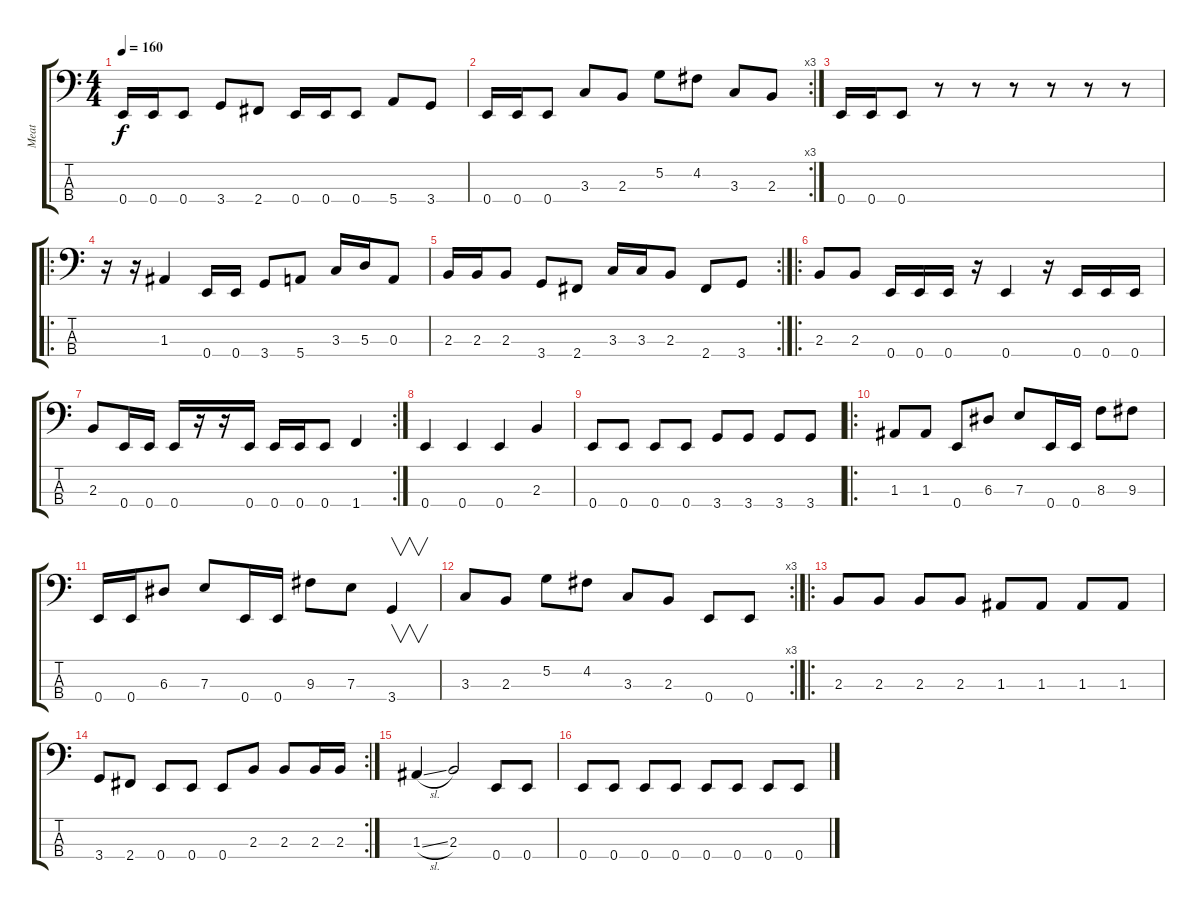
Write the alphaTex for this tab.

\track ("Meat" "Meat") {instrument electricbasspick}
\staff {score tabs}
\tuning (G2 D2 A1 E1) {hide}
\ts (4 4)
\tempo 160
\clef f4
\ks c
0.4.16{dy f instrument electricbasspick} 0.4.16 0.4.8 3.4.8 2.4.8 0.4.16 0.4.16 0.4.8 5.4.8 3.4.8 |
\rc 3
0.4.16 0.4.16 0.4.8 3.3.8 2.3.8 5.2.8 4.2.8 3.3.8 2.3.8 |
0.4.16 0.4.16 0.4.8 r.8 r.8 r.8 r.8 r.8 r.8 |
\ro
r.16 r.16 1.3.4 0.4.16 0.4.16 3.4.8 5.4.8 3.3.16 5.3.16 0.3.8 |
\rc 2
2.3.16 2.3.16 2.3.8 3.4.8 2.4.8 3.3.16 3.3.16 2.3.8 2.4.8 3.4.8 |
\ro
2.3.8 2.3.8 0.4.16 0.4.16 0.4.16 r.16 0.4.4 r.16 0.4.16 0.4.16 0.4.16 |
\rc 2
2.3.8 0.4.16 0.4.16 0.4.16 r.16 r.16 0.4.16 0.4.16 0.4.16 0.4.8 1.4.4 |
0.4.4 0.4.4 0.4.4 2.3.4 |
0.4.8 0.4.8 0.4.8 0.4.8 3.4.8 3.4.8 3.4.8 3.4.8 |
\ro
1.3.8 1.3.8 0.4.8 6.3.8 7.3.8 0.4.16 0.4.16 8.3.8 9.3.8 |
0.4.16 0.4.16 6.3.8 7.3.8 0.4.16 0.4.16 9.3.8 7.3.8 3.4.4{v} |
\rc 3
3.3.8 2.3.8 5.2.8 4.2.8 3.3.8 2.3.8 0.4.8 0.4.8 |
\ro
2.3.8 2.3.8 2.3.8 2.3.8 1.3.8 1.3.8 1.3.8 1.3.8 |
\rc 2
3.4.8 2.4.8 0.4.8 0.4.8 0.4.8 2.3.8 2.3.8 2.3.16 2.3.16 |
1.3{sl}.4 2.3.2 0.4.8 0.4.8 |
0.4.8 0.4.8 0.4.8 0.4.8 0.4.8 0.4.8 0.4.8 0.4.8
